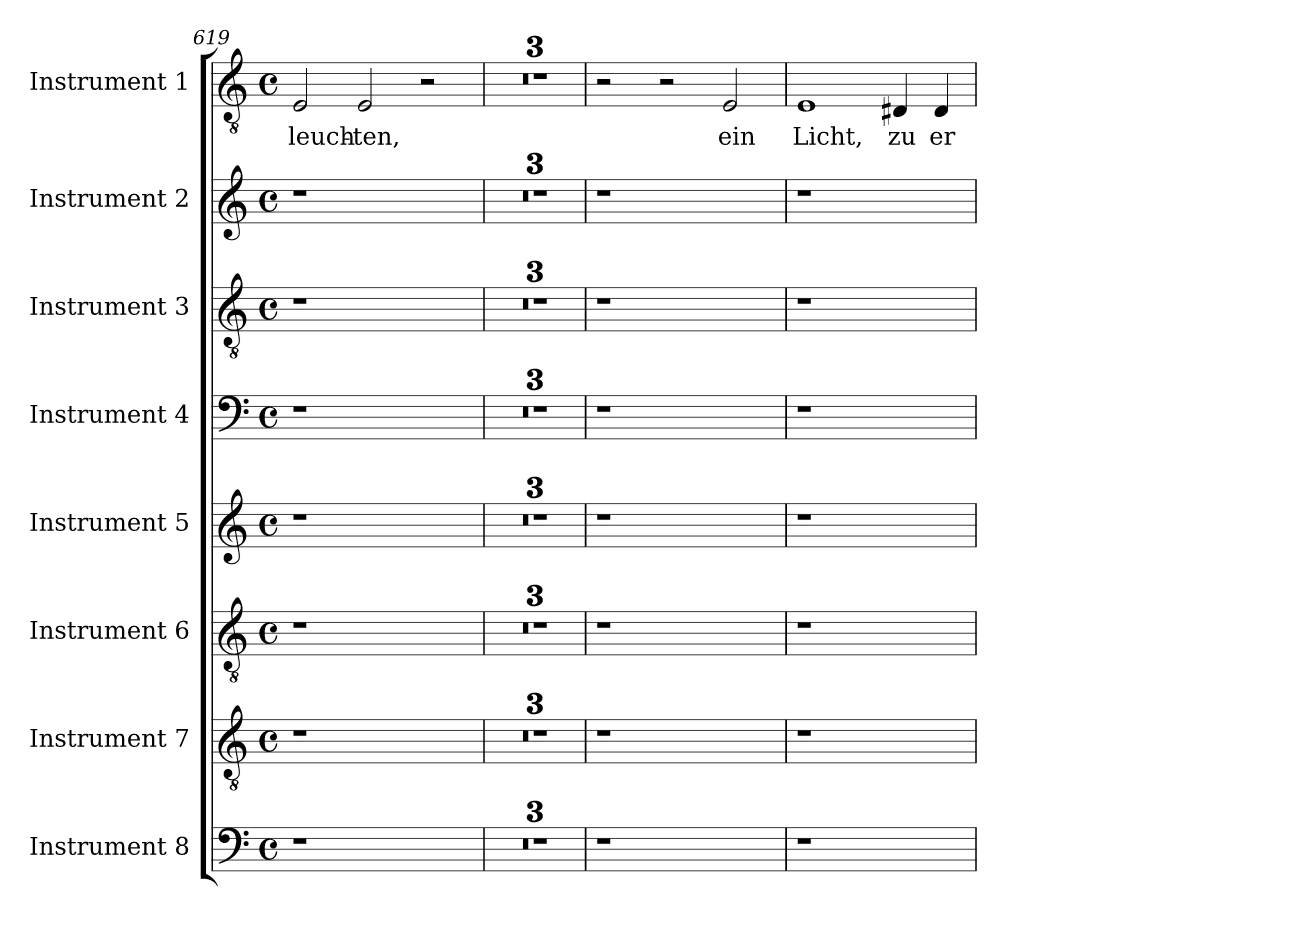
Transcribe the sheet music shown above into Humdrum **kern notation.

**kern	**kern	**kern	**kern	**kern	**kern	**kern	**kern	**text
*part8	*part7	*part6	*part5	*part4	*part3	*part2	*part1	*part1
*staff8	*staff7	*staff6	*staff5	*staff4	*staff3	*staff2	*staff1	*staff1
*I"Instrument 8	*I"Instrument 7	*I"Instrument 6	*I"Instrument 5	*I"Instrument 4	*I"Instrument 3	*I"Instrument 2	*I"Instrument 1	*
*clefF4	*clefGv2	*clefGv2	*clefG2	*clefF4	*clefGv2	*clefG2	*clefGv2	*
*M4/4	*M4/4	*M4/4	*M4/4	*M4/4	*M4/4	*M4/4	*M4/4	*
*met(c)	*met(c)	*met(c)	*met(c)	*met(c)	*met(c)	*met(c)	*met(c)	*
=619	=619	=619	=619	=619	=619	=619	=619	=619
!	!	!	!	!	!	!	!	!LO:LY:b
1r	1r	1r	1r	1r	1r	1r	2E/	-leuch-
!	!	!	!	!	!	!	!	!LO:LY:b:rj
.	.	.	.	.	.	.	2E/	-ten,
2ryy	2ryy	2ryy	2ryy	2ryy	2ryy	2ryy	2r	.
=620	=620	=620	=620	=620	=620	=620	=620	=620
1r	1r	1r	1r	1r	1r	1r	1r	.
=621	=621	=621	=621	=621	=621	=621	=621	=621
1r	1r	1r	1r	1r	1r	1r	1r	.
=622	=622	=622	=622	=622	=622	=622	=622	=622
1r	1r	1r	1r	1r	1r	1r	1r	.
=623	=623	=623	=623	=623	=623	=623	=623	=623
1r	1r	1r	1r	1r	1r	1r	2r	.
.	.	.	.	.	.	.	2r	.
!	!	!	!	!	!	!	!	!LO:LY:b:cj
2ryy	2ryy	2ryy	2ryy	2ryy	2ryy	2ryy	2E/	ein
=624	=624	=624	=624	=624	=624	=624	=624	=624
!	!	!	!	!	!	!	!	!LO:LY:b:cj
1r	1r	1r	1r	1r	1r	1r	1E	Licht,
!	!	!	!	!	!	!	!	!LO:LY:b:cj
2ryy	2ryy	2ryy	2ryy	2ryy	2ryy	2ryy	4D#X/	zu
!	!	!	!	!	!	!	!	!LO:LY:b:cj
.	.	.	.	.	.	.	4D#/	er-
=	=	=	=	=	=	=	=	=
*-	*-	*-	*-	*-	*-	*-	*-	*-
